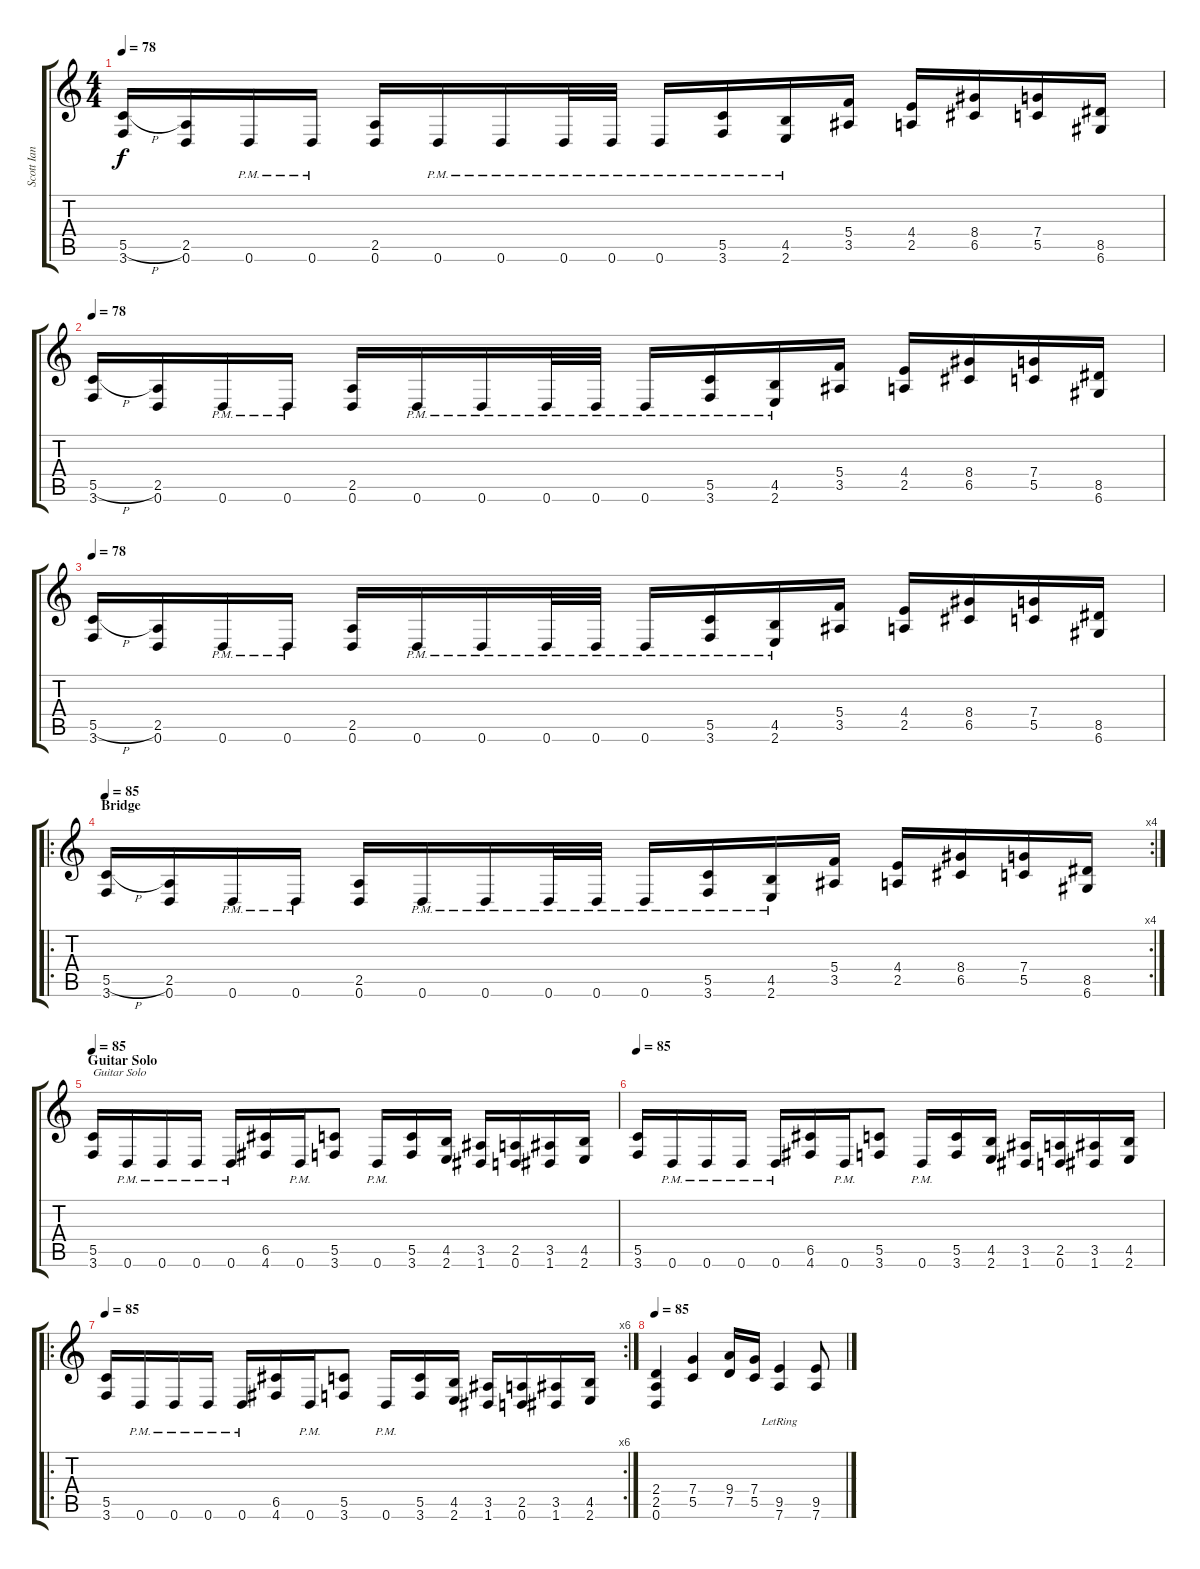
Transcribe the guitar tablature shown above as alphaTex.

\track ("Scott Ian" "Scott Ian") {instrument distortionguitar}
\staff {score tabs}
\tuning (D4 A3 F3 C3 G2 D2) {hide}
\ts (4 4)
\tempo 78
\clef g2
\ks c
(5.5{h} 3.6).16{dy f} (2.5 0.6).16 0.6{pm}.16 0.6{pm}.16 (2.5 0.6).16 0.6{pm}.16 0.6{pm}.16 0.6{pm}.32 0.6{pm}.32 0.6{pm}.16 (5.5 3.6{pm}).16 (4.5 2.6{pm}).16 (5.4 3.5).16 (4.4 2.5).16 (8.4 6.5).16 (7.4 5.5).16 (8.5 6.6).16 |
\tempo 78
(5.5{h} 3.6).16 (2.5 0.6).16 0.6{pm}.16 0.6{pm}.16 (2.5 0.6).16 0.6{pm}.16 0.6{pm}.16 0.6{pm}.32 0.6{pm}.32 0.6{pm}.16 (5.5 3.6{pm}).16 (4.5 2.6{pm}).16 (5.4 3.5).16 (4.4 2.5).16 (8.4 6.5).16 (7.4 5.5).16 (8.5 6.6).16 |
\tempo 78
(5.5{h} 3.6).16 (2.5 0.6).16 0.6{pm}.16 0.6{pm}.16 (2.5 0.6).16 0.6{pm}.16 0.6{pm}.16 0.6{pm}.32 0.6{pm}.32 0.6{pm}.16 (5.5 3.6{pm}).16 (4.5 2.6{pm}).16 (5.4 3.5).16 (4.4 2.5).16 (8.4 6.5).16 (7.4 5.5).16 (8.5 6.6).16 |
\ro
\rc 4
\section ("" "Bridge")
\tempo 85
(5.5{h} 3.6).16 (2.5 0.6).16 0.6{pm}.16 0.6{pm}.16 (2.5 0.6).16 0.6{pm}.16 0.6{pm}.16 0.6{pm}.32 0.6{pm}.32 0.6{pm}.16 (5.5 3.6{pm}).16 (4.5 2.6{pm}).16 (5.4 3.5).16 (4.4 2.5).16 (8.4 6.5).16 (7.4 5.5).16 (8.5 6.6).16 |
\section ("" "Guitar Solo")
\tempo 85
(5.5 3.6).16{txt "Guitar Solo"} 0.6{pm}.16 0.6{pm}.16 0.6{pm}.16 0.6{pm}.16 (6.5 4.6).16 0.6{pm}.16 (5.5 3.6).8 0.6{pm}.16 (5.5 3.6).16 (4.5 2.6).16 (3.5 1.6).16 (2.5 0.6).16 (3.5 1.6).16 (4.5 2.6).16 |
\tempo 85
(5.5 3.6).16 0.6{pm}.16 0.6{pm}.16 0.6{pm}.16 0.6{pm}.16 (6.5 4.6).16 0.6{pm}.16 (5.5 3.6).8 0.6{pm}.16 (5.5 3.6).16 (4.5 2.6).16 (3.5 1.6).16 (2.5 0.6).16 (3.5 1.6).16 (4.5 2.6).16 |
\ro
\rc 6
\tempo 85
(5.5 3.6).16 0.6{pm}.16 0.6{pm}.16 0.6{pm}.16 0.6{pm}.16 (6.5 4.6).16 0.6{pm}.16 (5.5 3.6).8 0.6{pm}.16 (5.5 3.6).16 (4.5 2.6).16 (3.5 1.6).16 (2.5 0.6).16 (3.5 1.6).16 (4.5 2.6).16 |
\tempo 85
(2.4 2.5 0.6).4 (7.4 5.5).4 (9.4 7.5).16 (7.4 5.5).16 (9.5 7.6{lr}).4 (9.5 7.6).8
